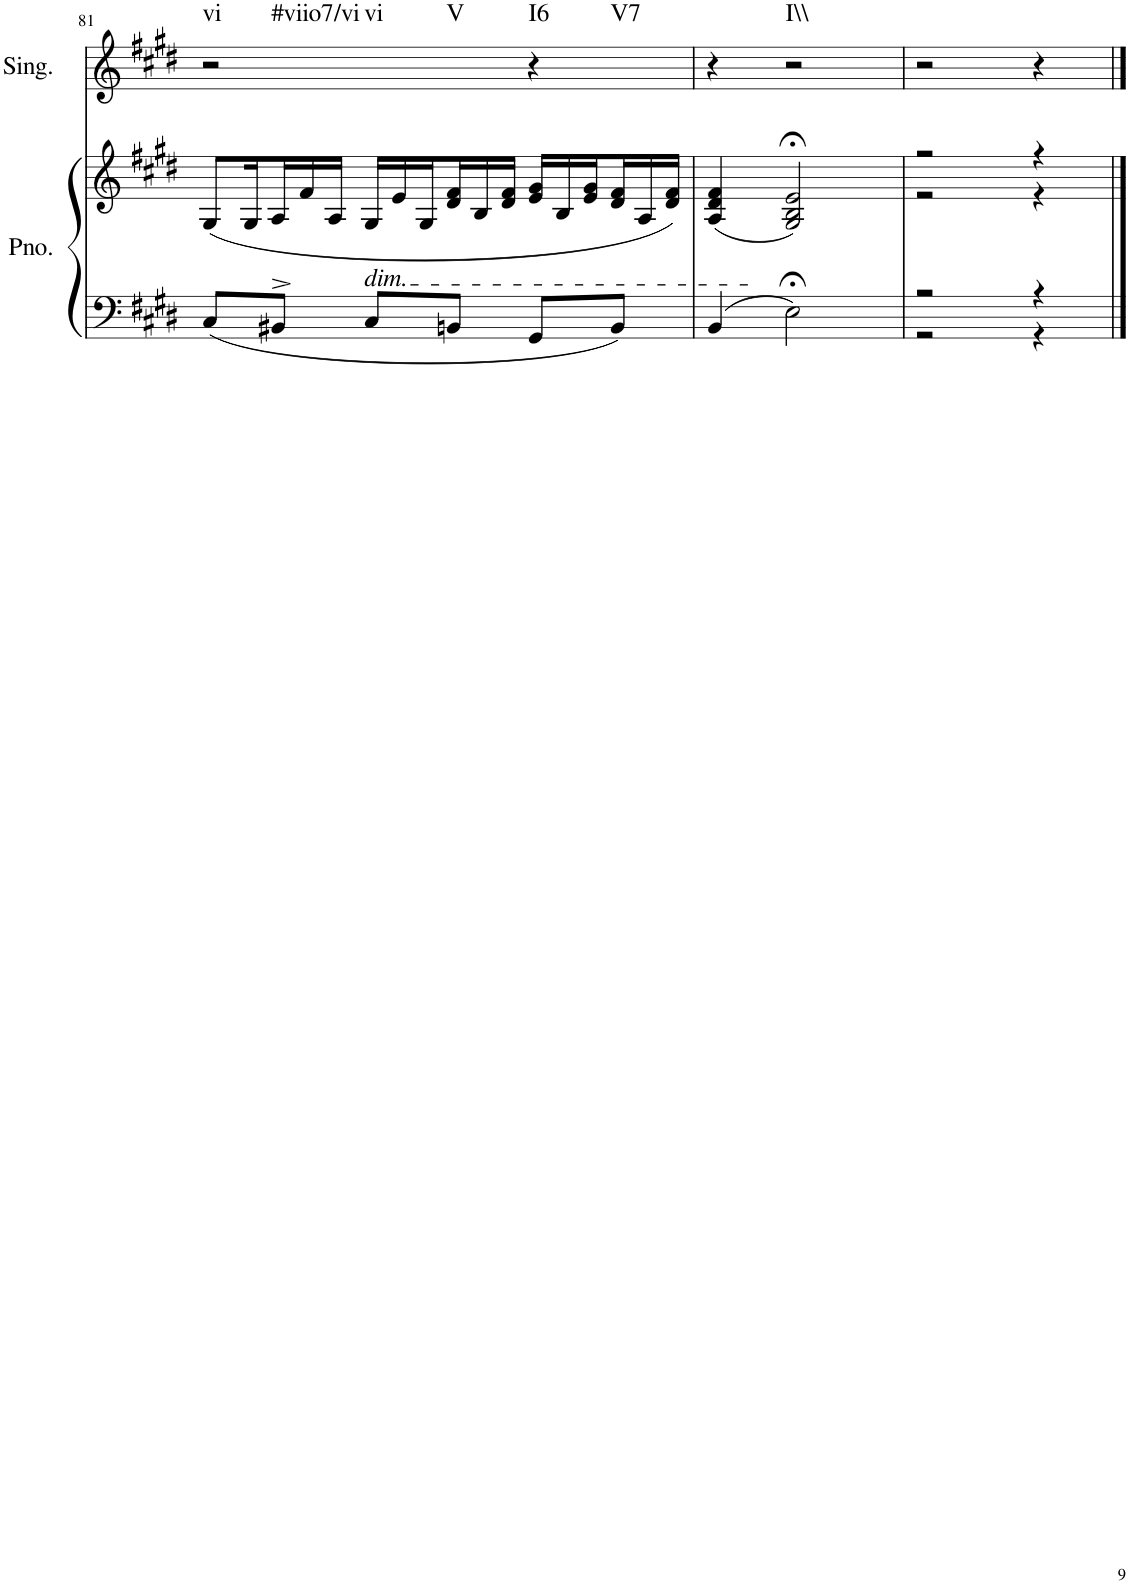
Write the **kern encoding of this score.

**kern	**kern	**kern	**harte
*part2	*part2	*part1	*part1
*staff3	*staff2	*staff1	*
*I"Pianoforte	*	*I"Singstimme	*
*I'Pno.	*	*I'Sing.	*
!!LO:PB:g=z
*clefF4	*clefG2	*clefG2	*
*k[f#c#g#d#]	*k[f#c#g#d#]	*k[f#c#g#d#]	*
*M3/4	*M3/4	*M3/4	*
*	*Xtuplet	*	*
=81	=81	=81	=81
!	!	!	!LO:H:n=1:kt=vi
!	!	!	!LO:H:n=2:kt=#viio7/vi
!	!	!	!LO:H:n=3:kt=vi
!	!	!	!LO:H:n=4:kt=V
8C#/L	(12G#/L	2r	N N N N
.	24G#/L	.	.
8BB#X^>/J	24A/	.	.
.	24f#/	.	.
.	24A/JJ	.	.
!	!LO:TX:b:i:t=dim.	!	!
8C#/L	24G#/LL	.	.
.	24e/	.	.
.	24G#/	.	.
8BBn/J	24d#/ 24f#/	.	.
.	24B/	.	.
.	24d#/ 24f#/JJ	.	.
!	!	!	!LO:H:n=1:kt=I6
!	!	!	!LO:H:n=2:kt=V7
8GG#/L	24e/ 24g#/LL	4r	N N
.	24B/	.	.
.	24e/ 24g#/	.	.
8BB/J	24d#/ 24f#/	.	.
.	24A/	.	.
.	24d#/ 24f#/JJ)	.	.
=82	=82	=82	=82
4BB/	(4A/ 4d#/ 4f#/	4r	.
!	!	!	!LO:H:kt=I\\
2E;<\	2G#/;< 2B/;< 2e/;<)	2r	N
=83	=83	=83	=83
*^	*^	*	*
2r	2r	2r	2r	2r	.
4r	4r	4r	4r	4r	.
*v	*v	*	*	*	*
*	*v	*v	*	*
==	==	==	==
*-	*-	*-	*-
